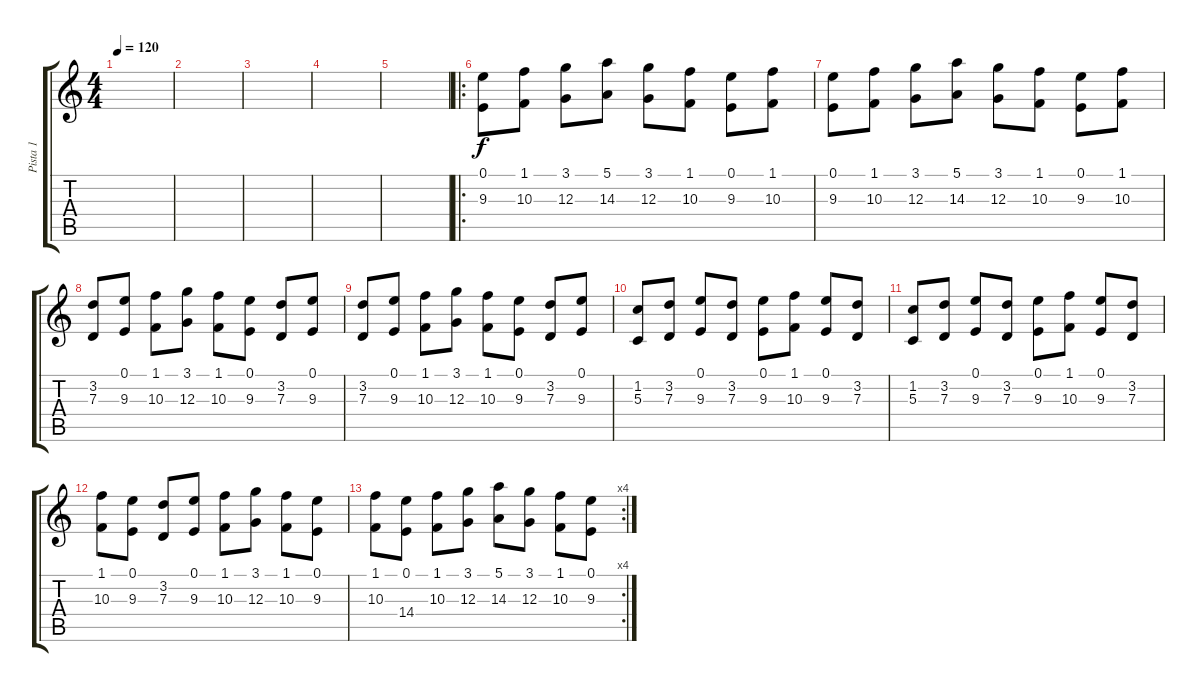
\track ("Pista 1" "Pista 1") {instrument stringensemble1}
\staff {score tabs}
\tuning (E5 B4 G3 D3 A2 E2) {hide}
\ts (4 4)
\tempo 120
\clef g2
\ks c
|
|
|
|
|
\ro
(0.1 9.3).8{dy f} (1.1 10.3).8 (3.1 12.3).8 (5.1 14.3).8 (3.1 12.3).8 (1.1 10.3).8 (0.1 9.3).8 (1.1 10.3).8 |
(0.1 9.3).8 (1.1 10.3).8 (3.1 12.3).8 (5.1 14.3).8 (3.1 12.3).8 (1.1 10.3).8 (0.1 9.3).8 (1.1 10.3).8 |
(3.2 7.3).8 (0.1 9.3).8 (1.1 10.3).8 (3.1 12.3).8 (1.1 10.3).8 (0.1 9.3).8 (3.2 7.3).8 (0.1 9.3).8 |
(3.2 7.3).8 (0.1 9.3).8 (1.1 10.3).8 (3.1 12.3).8 (1.1 10.3).8 (0.1 9.3).8 (3.2 7.3).8 (0.1 9.3).8 |
(1.2 5.3).8 (3.2 7.3).8 (0.1 9.3).8 (3.2 7.3).8 (0.1 9.3).8 (1.1 10.3).8 (0.1 9.3).8 (3.2 7.3).8 |
(1.2 5.3).8 (3.2 7.3).8 (0.1 9.3).8 (3.2 7.3).8 (0.1 9.3).8 (1.1 10.3).8 (0.1 9.3).8 (3.2 7.3).8 |
(1.1 10.3).8 (0.1 9.3).8 (3.2 7.3).8 (0.1 9.3).8 (1.1 10.3).8 (3.1 12.3).8 (1.1 10.3).8 (0.1 9.3).8 |
\rc 4
(1.1 10.3).8 (0.1 14.4).8 (1.1 10.3).8 (3.1 12.3).8 (5.1 14.3).8 (3.1 12.3).8 (1.1 10.3).8 (0.1 9.3).8
